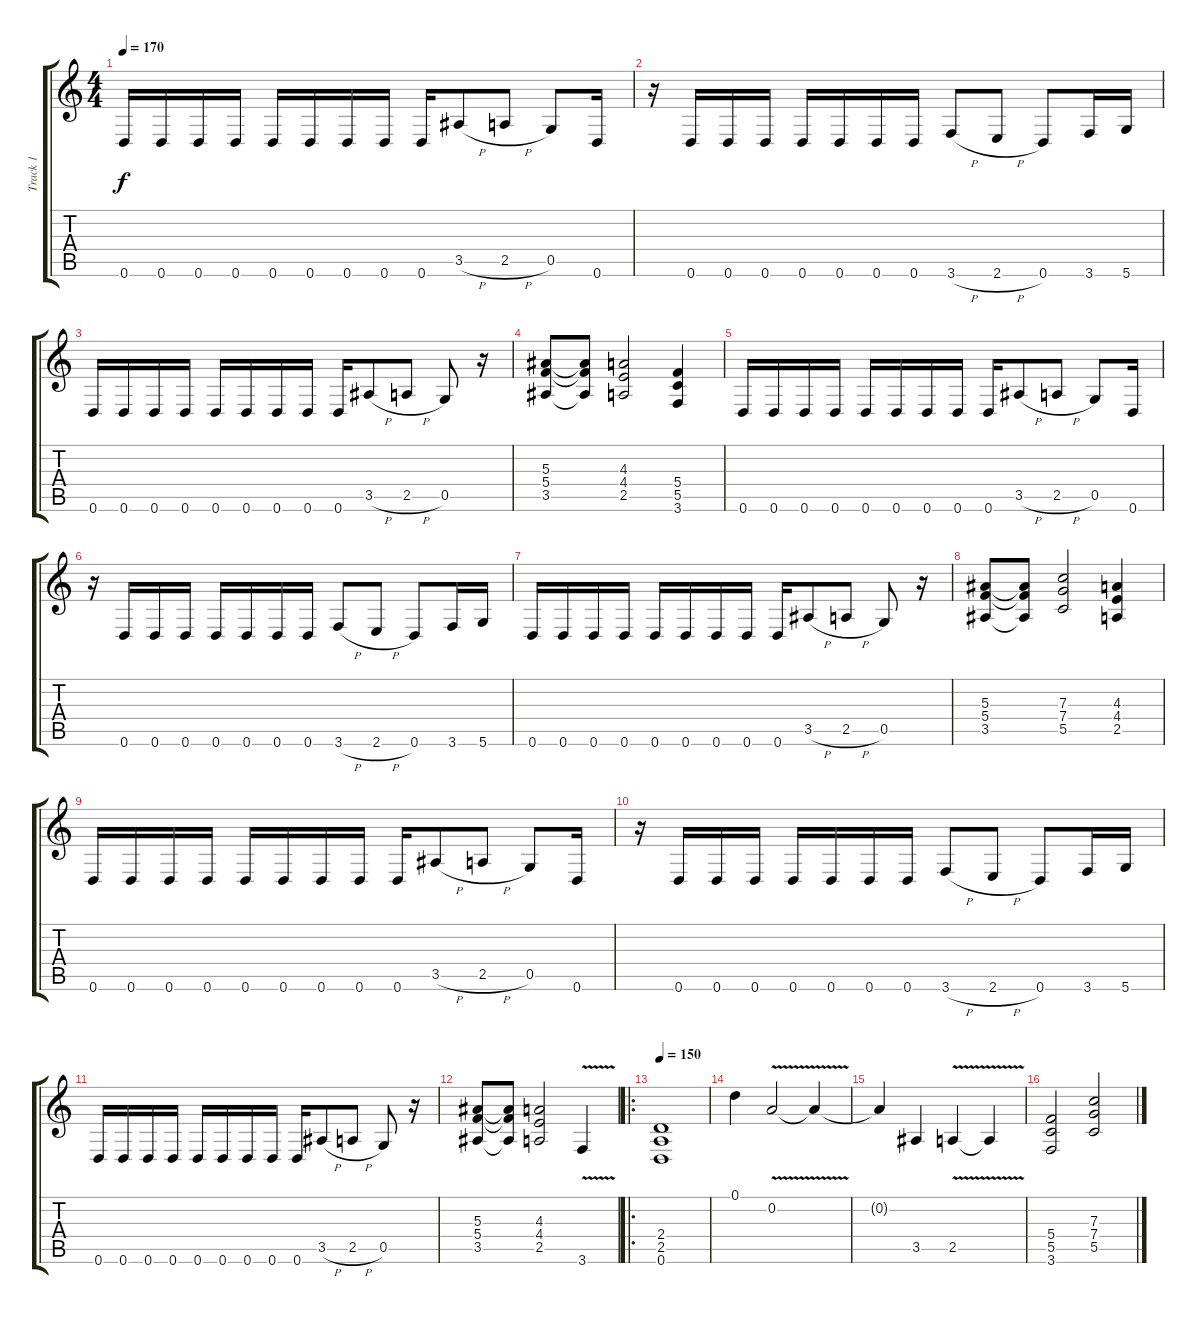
\track ("Track 1" "Track 1") {instrument distortionguitar}
\staff {score tabs}
\tuning (D4 A3 F3 C3 G2 D2) {hide}
\ts (4 4)
\tempo 170
\clef g2
\ks c
0.6.16{dy f} 0.6.16 0.6.16 0.6.16 0.6.16 0.6.16 0.6.16 0.6.16 0.6.16 3.5{h}.8 2.5{h}.8 0.5.8 0.6.16 |
r.16 0.6.16 0.6.16 0.6.16 0.6.16 0.6.16 0.6.16 0.6.16 3.6{h}.8 2.6{h}.8 0.6.8 3.6.16 5.6.16 |
0.6.16 0.6.16 0.6.16 0.6.16 0.6.16 0.6.16 0.6.16 0.6.16 0.6.16 3.5{h}.8 2.5{h}.8 0.5.8 r.16 |
(5.3 5.4 3.5).8 (5.3{t} 5.4{t} 3.5{t}).8 (4.3 4.4 2.5).2 (5.4 5.5 3.6).4 |
0.6.16 0.6.16 0.6.16 0.6.16 0.6.16 0.6.16 0.6.16 0.6.16 0.6.16 3.5{h}.8 2.5{h}.8 0.5.8 0.6.16 |
r.16 0.6.16 0.6.16 0.6.16 0.6.16 0.6.16 0.6.16 0.6.16 3.6{h}.8 2.6{h}.8 0.6.8 3.6.16 5.6.16 |
0.6.16 0.6.16 0.6.16 0.6.16 0.6.16 0.6.16 0.6.16 0.6.16 0.6.16 3.5{h}.8 2.5{h}.8 0.5.8 r.16 |
(5.3 5.4 3.5).8 (5.3{t} 5.4{t} 3.5{t}).8 (7.3 7.4 5.5).2 (4.3 4.4 2.5).4 |
0.6.16 0.6.16 0.6.16 0.6.16 0.6.16 0.6.16 0.6.16 0.6.16 0.6.16 3.5{h}.8 2.5{h}.8 0.5.8 0.6.16 |
r.16 0.6.16 0.6.16 0.6.16 0.6.16 0.6.16 0.6.16 0.6.16 3.6{h}.8 2.6{h}.8 0.6.8 3.6.16 5.6.16 |
0.6.16 0.6.16 0.6.16 0.6.16 0.6.16 0.6.16 0.6.16 0.6.16 0.6.16 3.5{h}.8 2.5{h}.8 0.5.8 r.16 |
(5.3 5.4 3.5).8 (5.3{t} 5.4{t} 3.5{t}).8 (4.3 4.4 2.5).2 3.6{v}.4 |
\ro
\tempo 150
(2.4 2.5 0.6).1 |
0.1.4 0.2{v}.2 0.2{t}.4 |
0.2{t}.4 3.5.4 2.5{v}.4 2.5{t}.4 |
(5.4 5.5 3.6).2 (7.3 7.4 5.5).2
